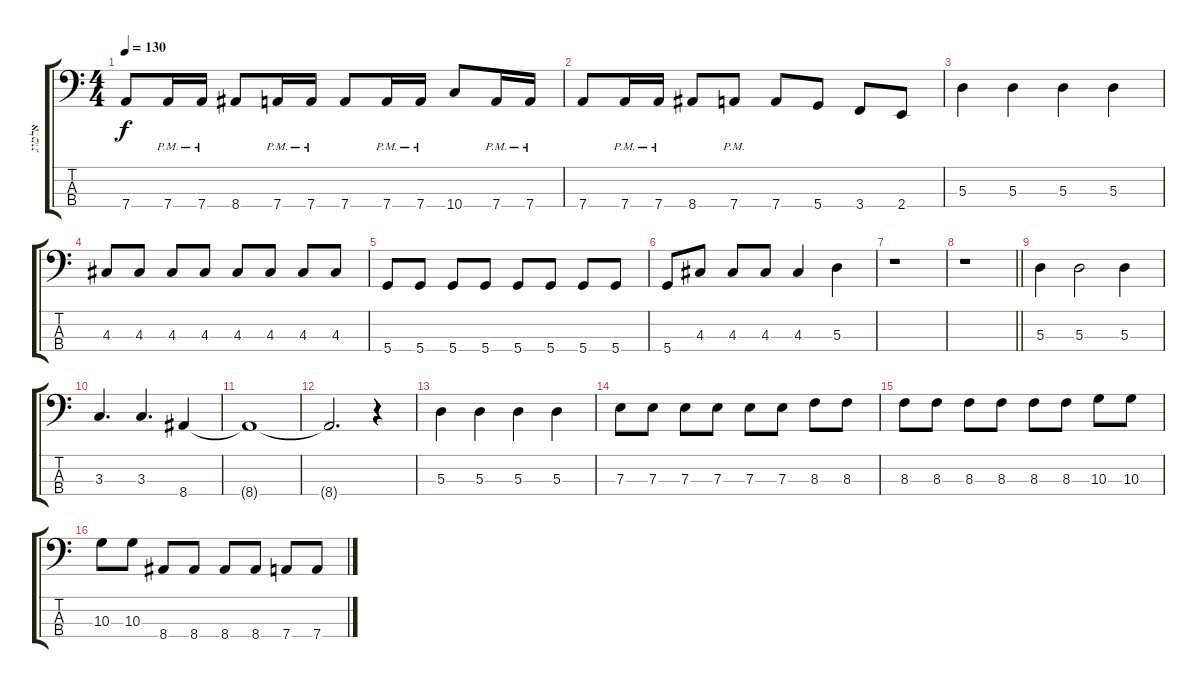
\track ("אלמוג" "אלמוג") {instrument electricbasspick}
\staff {score tabs}
\tuning (G2 D2 A1 D1) {hide}
\ts (4 4)
\tempo 130
\clef f4
\ks c
7.4.8{dy f} 7.4{pm}.16 7.4{pm}.16 8.4.8 7.4{pm}.16 7.4{pm}.16 7.4.8 7.4{pm}.16 7.4{pm}.16 10.4.8 7.4{pm}.16 7.4{pm}.16 |
7.4.8 7.4{pm}.16 7.4{pm}.16 8.4.8 7.4{pm}.8 7.4.8 5.4.8 3.4.8 2.4.8 |
5.3.4 5.3.4 5.3.4 5.3.4 |
4.3.8 4.3.8 4.3.8 4.3.8 4.3.8 4.3.8 4.3.8 4.3.8 |
5.4.8 5.4.8 5.4.8 5.4.8 5.4.8 5.4.8 5.4.8 5.4.8 |
5.4.8 4.3.8 4.3.8 4.3.8 4.3.4 5.3.4 |
r.1 |
\barLineRight lightlight
r.1 |
5.3.4 5.3.2 5.3.4 |
3.3.4{d} 3.3.4{d} 8.4.4 |
8.4{t}.1 |
8.4{t}.2{d} r.4 |
5.3.4 5.3.4 5.3.4 5.3.4 |
7.3.8 7.3.8 7.3.8 7.3.8 7.3.8 7.3.8 8.3.8 8.3.8 |
8.3.8 8.3.8 8.3.8 8.3.8 8.3.8 8.3.8 10.3.8 10.3.8 |
10.3.8 10.3.8 8.4.8 8.4.8 8.4.8 8.4.8 7.4.8 7.4.8
